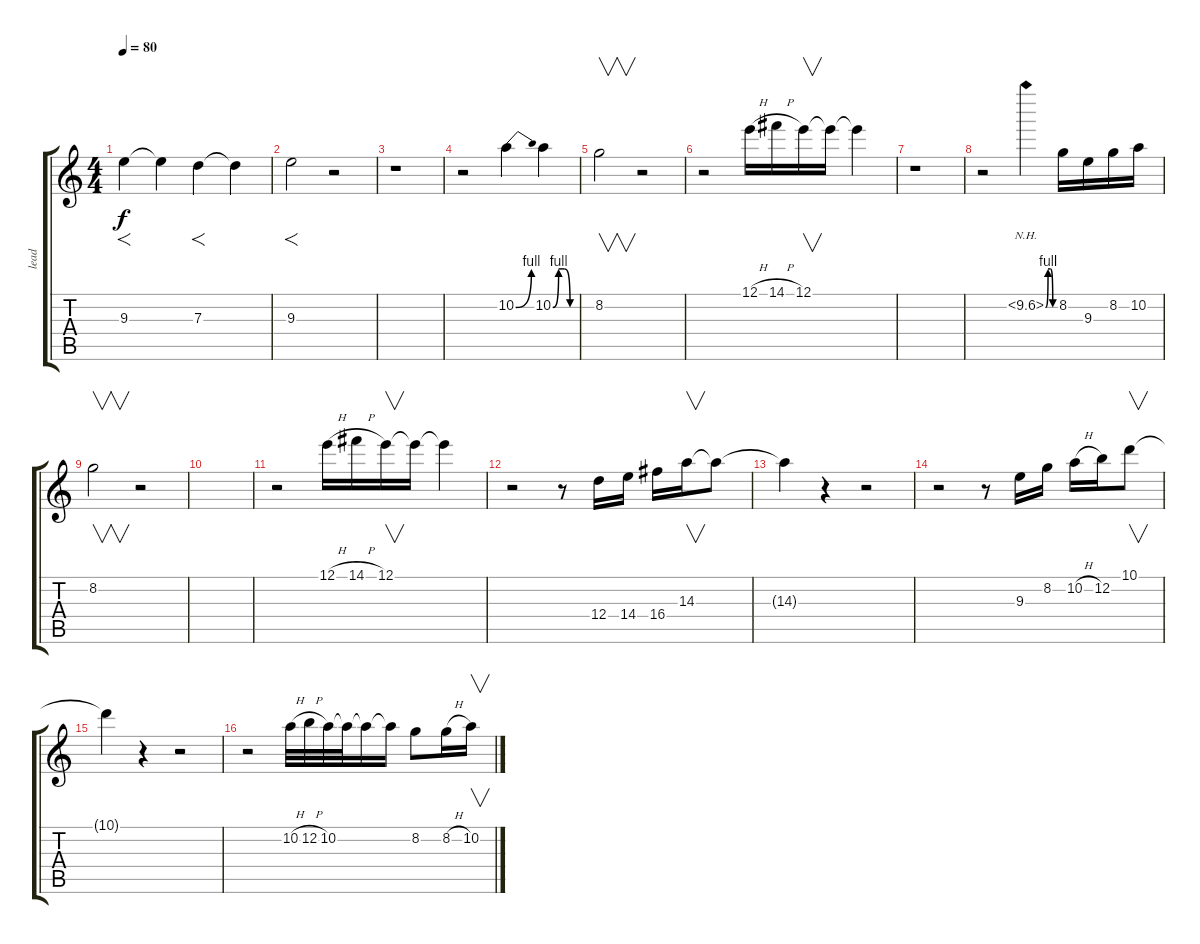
\track ("lead" "lead") {instrument distortionguitar}
\staff {score tabs}
\tuning (E4 B3 G3 D3 A2 E2) {hide}
\ts (4 4)
\tempo 80
\clef g2
\ks c
9.3.4{f dy f} 9.3{t}.4 7.3.4{f} 7.3{t}.4 |
9.3.2{f} r.2 |
r.1 |
r.2 10.2{be (bend 0 0 60 4)}.4 10.2{be (custom 0 0 15 4 30 4 45 0 60 0)}.4 |
8.2.2{v} r.2 |
r.2 12.1{h}.16 14.1{h}.16 12.1.16{v} 12.1{t}.16 12.1{t}.4 |
r.1 |
r.2 10.2{be (custom 0 0 15 4 30 4 45 0 60 0) nh}.4 8.2.16 9.3.16 8.2.16 10.2.16 |
8.2.2{v} r.2 |
|
r.2 12.1{h}.16 14.1{h}.16 12.1.16{v} 12.1{t}.16 12.1{t}.4 |
r.2 r.8 12.4.16 14.4.16 16.4.16 14.3.16{v} 14.3{t}.8 |
14.3{t}.4 r.4 r.2 |
r.2 r.8 9.3.16 8.2.16 10.2{h}.16 12.2.16 10.1.8{v} |
10.1{t}.4 r.4 r.2 |
r.2 10.2{h}.32 12.2{h}.32 10.2.32 10.2{t}.32 10.2{t}.16 10.2{t}.16 8.2.8 8.2{h}.16 10.2.16{v}
